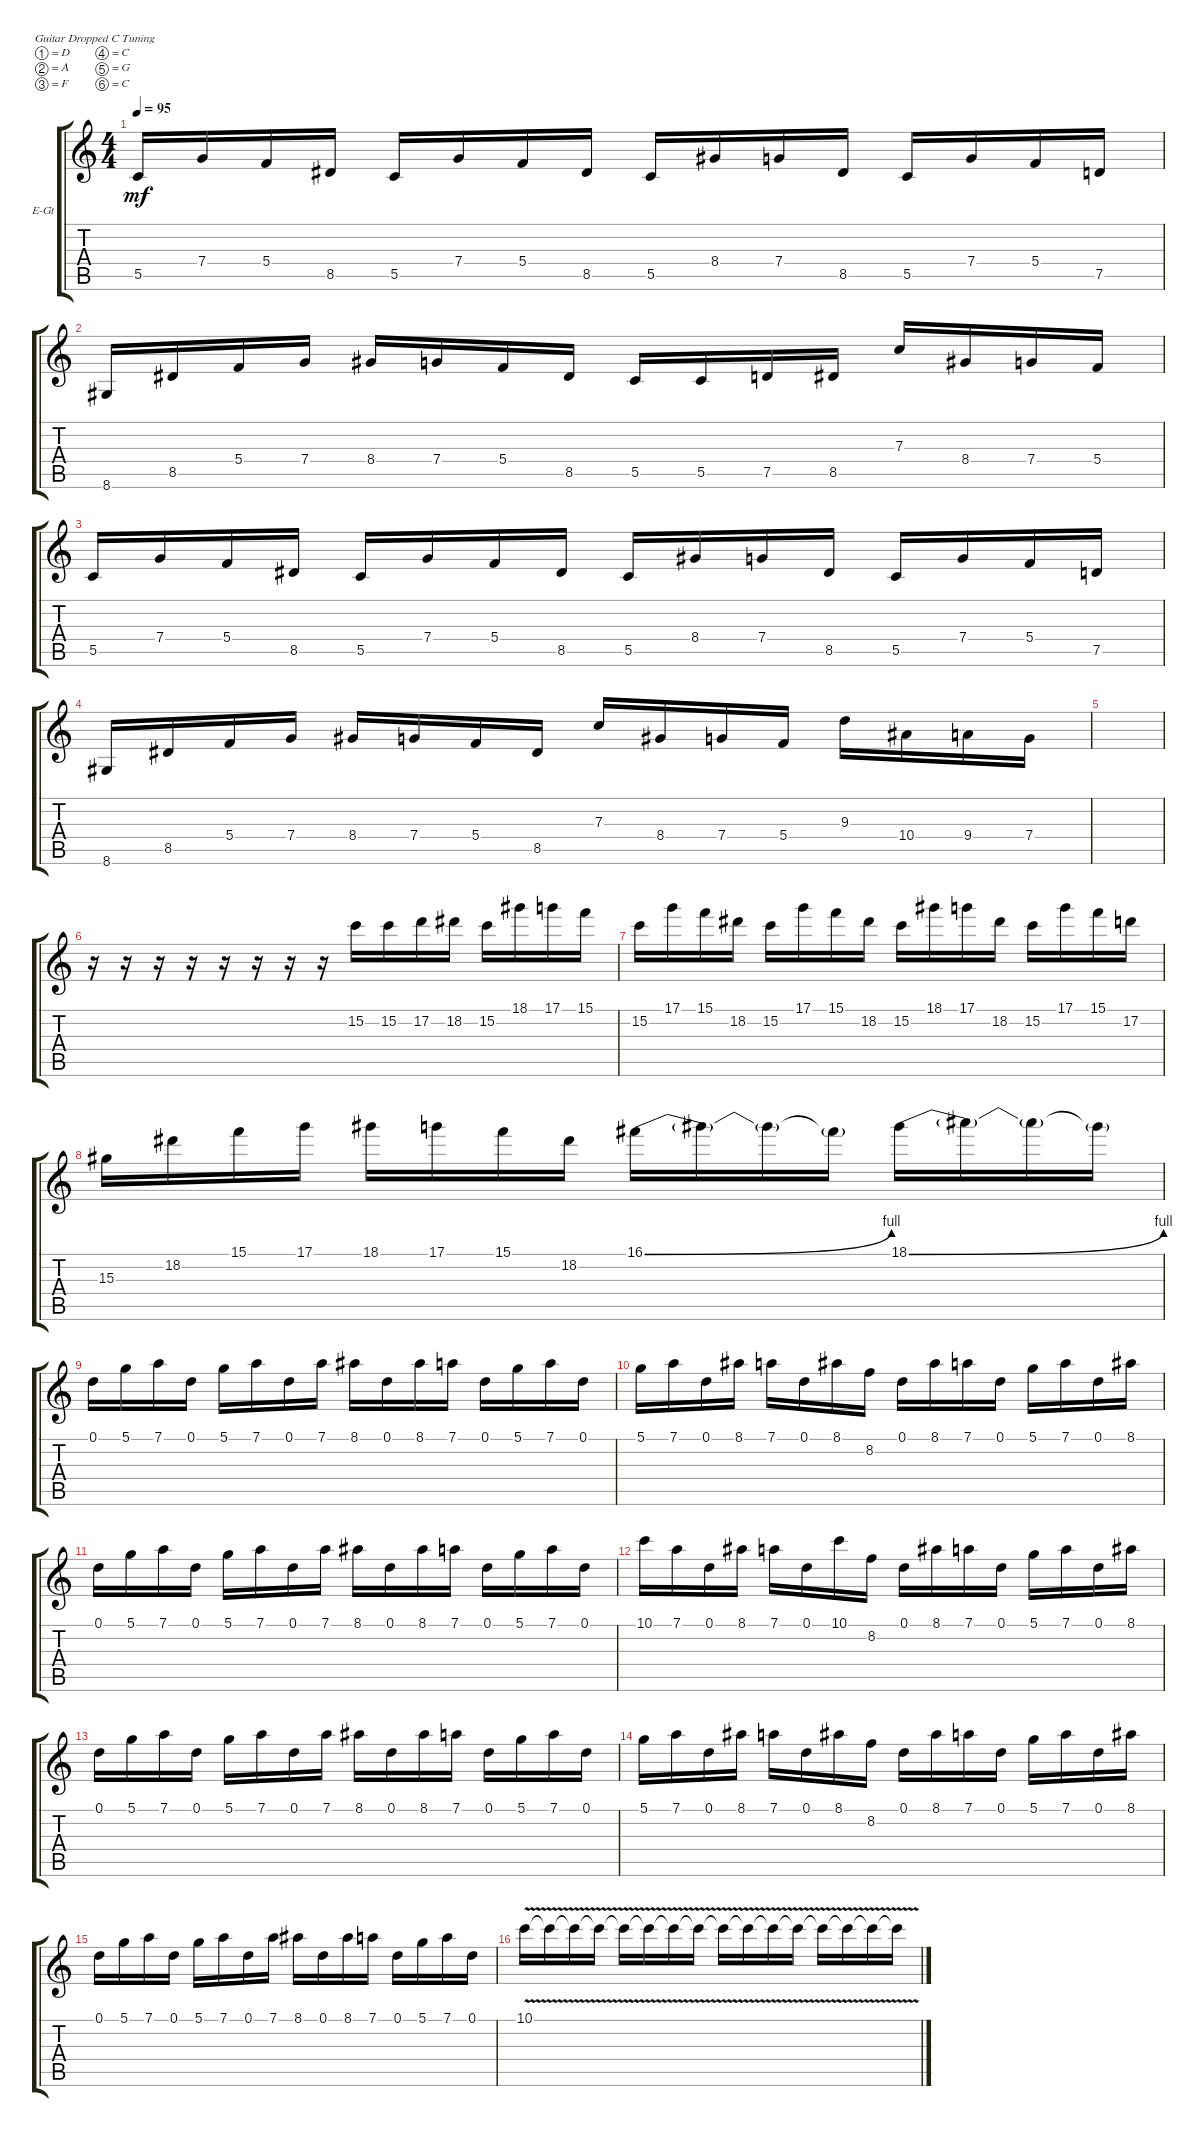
\bracketExtendMode groupsimilarinstruments
\firstSystemTrackNameOrientation horizontal
\otherSystemsTrackNameOrientation horizontal
\track ("Electric Guitar 1" "E-Gt") {instrument distortionguitar}
\staff {score tabs}
\tuning (D4 A3 F3 C3 G2 C2)
\ts (4 4)
\tempo 95
\clef g2
\ks c
5.5.16{dy mf} 7.4.16 5.4.16 8.5.16 5.5.16 7.4.16 5.4.16 8.5.16 5.5.16 8.4.16 7.4.16 8.5.16 5.5.16 7.4.16 5.4.16 7.5.16 |
8.6.16 8.5.16 5.4.16 7.4.16 8.4.16 7.4.16 5.4.16 8.5.16 5.5.16 5.5.16 7.5.16 8.5.16 7.3.16 8.4.16 7.4.16 5.4.16 |
5.5.16 7.4.16 5.4.16 8.5.16 5.5.16 7.4.16 5.4.16 8.5.16 5.5.16 8.4.16 7.4.16 8.5.16 5.5.16 7.4.16 5.4.16 7.5.16 |
8.6.16 8.5.16 5.4.16 7.4.16 8.4.16 7.4.16 5.4.16 8.5.16 7.3.16 8.4.16 7.4.16 5.4.16 9.3.16 10.4.16 9.4.16 7.4.16 |
|
r.16 r.16 r.16 r.16 r.16 r.16 r.16 r.16 15.2.16 15.2.16 17.2.16 18.2.16 15.2.16 18.1.16 17.1.16 15.1.16 |
15.2.16 17.1.16 15.1.16 18.2.16 15.2.16 17.1.16 15.1.16 18.2.16 15.2.16 18.1.16 17.1.16 18.2.16 15.2.16 17.1.16 15.1.16 17.2.16 |
15.3.16 18.2.16 15.1.16 17.1.16 18.1.16 17.1.16 15.1.16 18.2.16 16.1{be (bend 0 0 15 4)}.16 16.1{t}.16 16.1{t}.16 16.1{t}.16 18.1{be (bend 0 0 15 4)}.16 18.1{t}.16 18.1{t}.16 18.1{t}.16 |
0.1.16 5.1.16 7.1.16 0.1.16 5.1.16 7.1.16 0.1.16 7.1.16 8.1.16 0.1.16 8.1.16 7.1.16 0.1.16 5.1.16 7.1.16 0.1.16 |
5.1.16 7.1.16 0.1.16 8.1.16 7.1.16 0.1.16 8.1.16 8.2.16 0.1.16 8.1.16 7.1.16 0.1.16 5.1.16 7.1.16 0.1.16 8.1.16 |
0.1.16 5.1.16 7.1.16 0.1.16 5.1.16 7.1.16 0.1.16 7.1.16 8.1.16 0.1.16 8.1.16 7.1.16 0.1.16 5.1.16 7.1.16 0.1.16 |
10.1.16 7.1.16 0.1.16 8.1.16 7.1.16 0.1.16 10.1.16 8.2.16 0.1.16 8.1.16 7.1.16 0.1.16 5.1.16 7.1.16 0.1.16 8.1.16 |
0.1.16 5.1.16 7.1.16 0.1.16 5.1.16 7.1.16 0.1.16 7.1.16 8.1.16 0.1.16 8.1.16 7.1.16 0.1.16 5.1.16 7.1.16 0.1.16 |
5.1.16 7.1.16 0.1.16 8.1.16 7.1.16 0.1.16 8.1.16 8.2.16 0.1.16 8.1.16 7.1.16 0.1.16 5.1.16 7.1.16 0.1.16 8.1.16 |
0.1.16 5.1.16 7.1.16 0.1.16 5.1.16 7.1.16 0.1.16 7.1.16 8.1.16 0.1.16 8.1.16 7.1.16 0.1.16 5.1.16 7.1.16 0.1.16 |
10.1{v}.16 10.1{v t}.16 10.1{v t}.16 10.1{v t}.16 10.1{v t}.16 10.1{v t}.16 10.1{v t}.16 10.1{v t}.16 10.1{v t}.16 10.1{v t}.16 10.1{v t}.16 10.1{v t}.16 10.1{v t}.16 10.1{v t}.16 10.1{v t}.16 10.1{v t}.16
